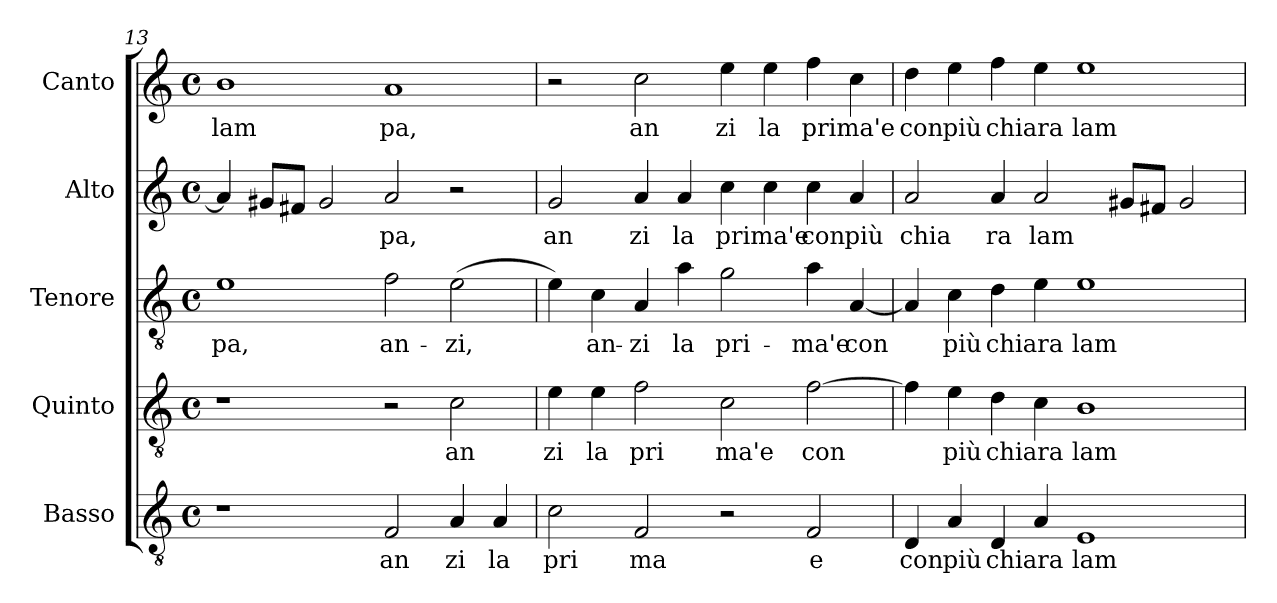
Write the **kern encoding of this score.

**kern	**text	**kern	**text	**kern	**text	**kern	**text	**kern	**text
*part5	*part5	*part4	*part4	*part3	*part3	*part2	*part2	*part1	*part1
*staff5	*staff5	*staff4	*staff4	*staff3	*staff3	*staff2	*staff2	*staff1	*staff1
*I"Basso	*	*I"Quinto	*	*I"Tenore	*	*I"Alto	*	*I"Canto	*
*clefGv2	*	*clefGv2	*	*clefGv2	*	*clefG2	*	*clefG2	*
*M4/4	*	*M4/4	*	*M4/4	*	*M4/4	*	*M4/4	*
*met(c)	*	*met(c)	*	*met(c)	*	*met(c)	*	*met(c)	*
=13	=13	=13	=13	=13	=13	=13	=13	=13	=13
!	!	!	!	!	!LO:LY:b:cj	!	!	!	!LO:LY:b:cj
1r	.	1r	.	1e	-pa,	4a/]	.	1b	lam
.	.	.	.	.	.	8g#/L	.	.	.
.	.	.	.	.	.	8f#/J	.	.	.
.	.	.	.	.	.	2g#/	.	.	.
!	!LO:LY:b:cj	!	!	!	!LO:LY:b:cj	!	!LO:LY:b:cj	!	!LO:LY:b:cj
2F/	an	2r	.	2f\	an-	2a/	pa,	1a	pa,
!	!LO:LY:b:cj	!	!LO:LY:b:cj	!	!LO:LY:b:cj	!	!	!	!
4A/	zi	2c\	an	(>2e\	-zi,	2r	.	.	.
!	!LO:LY:b:cj	!	!	!	!	!	!	!	!
4A/	la	.	.	.	.	.	.	.	.
=14	=14	=14	=14	=14	=14	=14	=14	=14	=14
!	!LO:LY:b:cj	!	!LO:LY:b:cj	!	!	!	!LO:LY:b:cj	!	!
2c\	pri	4e\	zi	4e\)	.	2g/	an	2r	.
!	!	!	!LO:LY:b:cj	!	!LO:LY:b:cj	!	!	!	!
.	.	4e\	la	4c\	an-	.	.	.	.
!	!LO:LY:b:cj	!	!LO:LY:b:cj	!	!LO:LY:b:cj	!	!LO:LY:b:cj	!	!LO:LY:b:cj
2F/	ma	2f\	pri	4A/	-zi	4a/	zi	2cc\	an
!	!	!	!	!	!LO:LY:b:cj	!	!LO:LY:b:cj	!	!
.	.	.	.	4a\	la	4a/	la	.	.
!	!	!	!LO:LY:b:cj	!	!LO:LY:b:cj	!	!LO:LY:b	!	!LO:LY:b:cj
2r	.	2c\	ma'e	2g\	pri-	4cc\	prima'e	4ee\	zi
!	!	!	!	!	!	!	!	!	!LO:LY:b:cj
.	.	.	.	.	.	4cc\	.	4ee\	la
!	!LO:LY:b:cj	!	!LO:LY:b	!	!LO:LY:b:cj	!	!LO:LY:b:cj	!	!LO:LY:b
2F/	e	[>2f\	con	4a\	-ma'e	4cc\	con	4ff\	prima'e
!	!	!	!	!	!LO:LY:b	!	!LO:LY:b:cj	!	!
.	.	.	.	[>4A/	con	4a/	più	4cc\	.
!!LO:PB:g=z
=15	=15	=15	=15	=15	=15	=15	=15	=15	=15
!	!LO:LY:b:cj	!	!	!	!	!	!LO:LY:b:cj	!	!LO:LY:b:cj
4D/	con	4f\]	.	4A/]	.	2a/	chia	4dd\	con
!	!LO:LY:b:cj	!	!LO:LY:b:cj	!	!LO:LY:b:cj	!	!	!	!LO:LY:b:cj
4A/	più	4e\	più	4c\	più	.	.	4ee\	più
!	!LO:LY:b:cj	!	!LO:LY:b:cj	!	!LO:LY:b:cj	!	!LO:LY:b:cj	!	!LO:LY:b:cj
4D/	chiara	4d\	chiara	4d\	chiara	4a/	ra	4ff\	chiara
!	!	!	!	!	!	!	!LO:LY:b	!	!
4A/	.	4c\	.	4e\	.	2a/	lam	4ee\	.
!	!LO:LY:b:cj	!	!LO:LY:b:cj	!	!LO:LY:b:cj	!	!	!	!LO:LY:b:cj
1E	lam	1B	lam	1e	lam	.	.	1ee	lam
.	.	.	.	.	.	8g#/L	.	.	.
.	.	.	.	.	.	8f#/J	.	.	.
.	.	.	.	.	.	2g#/	.	.	.
=	=	=	=	=	=	=	=	=	=
*-	*-	*-	*-	*-	*-	*-	*-	*-	*-
